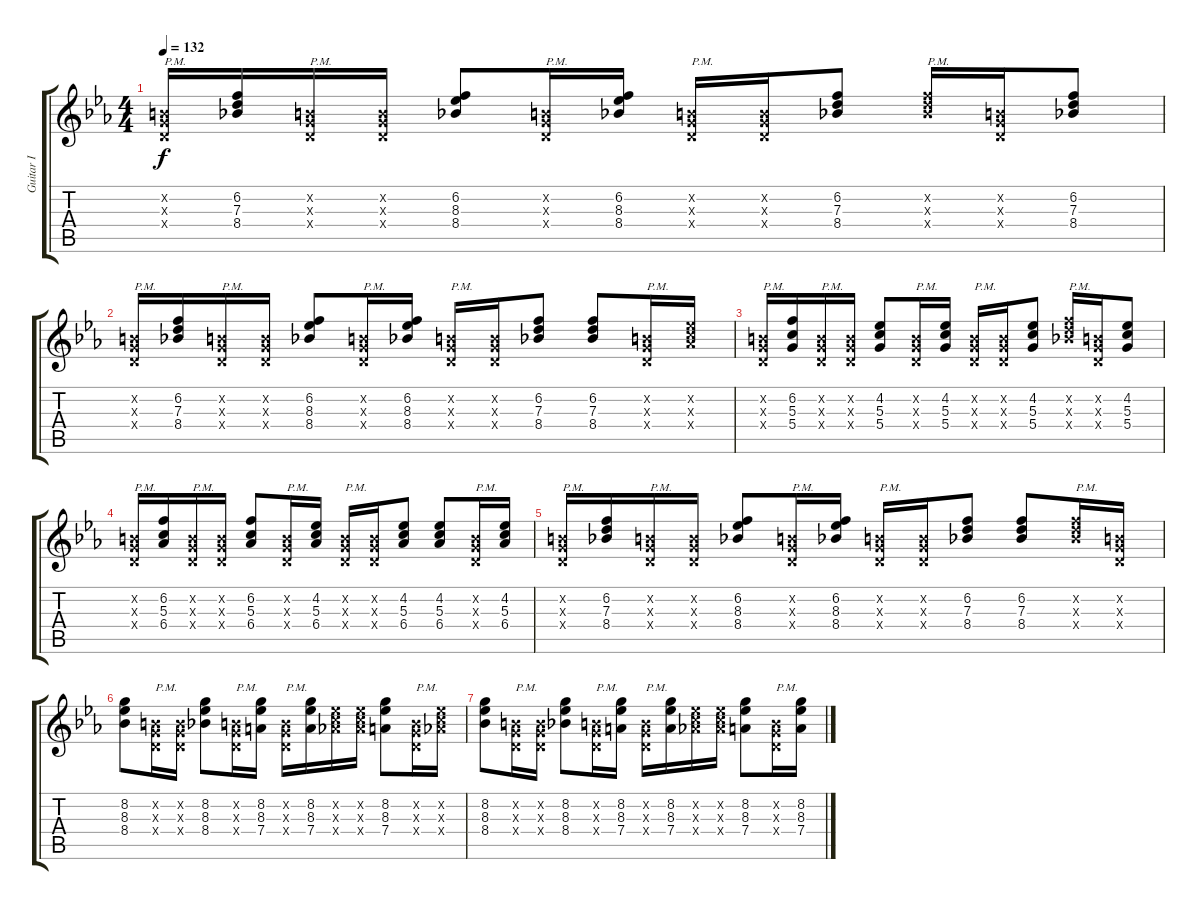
\track ("Guitar I" "Guitar I") {instrument overdrivenguitar}
\staff {score tabs}
\tuning (E4 B3 G3 D3 A2 E2) {hide}
\ts (4 4)
\tempo 132
\clef g2
\ks eb
(0.2{x} 0.3{x} 0.4{x}).16{txt "P.M." dy f} (6.2 7.3 8.4).16 (0.2{x} 0.3{x} 0.4{x}).16{txt "P.M."} (0.2{x} 0.3{x} 0.4{x}).16 (6.2 8.3 8.4).8 (0.2{x} 0.3{x} 0.4{x}).16{txt "P.M."} (6.2 8.3 8.4).16 (0.2{x} 0.3{x} 0.4{x}).16{txt "P.M."} (0.2{x} 0.3{x} 0.4{x}).16 (6.2 7.3 8.4).8 (6.2{x} 7.3{x} 8.4{x}).16{txt "P.M."} (0.2{x} 0.3{x} 0.4{x}).16 (6.2 7.3 8.4).8 |
(0.2{x} 0.3{x} 0.4{x}).16{txt "P.M."} (6.2 7.3 8.4).16 (0.2{x} 0.3{x} 0.4{x}).16{txt "P.M."} (0.2{x} 0.3{x} 0.4{x}).16 (6.2 8.3 8.4).8 (0.2{x} 0.3{x} 0.4{x}).16{txt "P.M."} (6.2 8.3 8.4).16 (0.2{x} 0.3{x} 0.4{x}).16{txt "P.M."} (0.2{x} 0.3{x} 0.4{x}).16 (6.2 7.3 8.4).8 (6.2 7.3 8.4).8 (0.2{x} 0.3{x} 0.4{x}).16{txt "P.M."} (4.2{x} 5.3{x} 6.4{x}).16 |
(0.2{x} 0.3{x} 0.4{x}).16{txt "P.M."} (6.2 5.3 5.4).16 (0.2{x} 0.3{x} 0.4{x}).16{txt "P.M."} (0.2{x} 0.3{x} 0.4{x}).16 (4.2 5.3 5.4).8 (0.2{x} 0.3{x} 0.4{x}).16{txt "P.M."} (4.2 5.3 5.4).16 (0.2{x} 0.3{x} 0.4{x}).16{txt "P.M."} (0.2{x} 0.3{x} 0.4{x}).16 (4.2 5.3 5.4).8 (6.2{x} 7.3{x} 8.4{x}).16{txt "P.M."} (0.2{x} 0.3{x} 0.4{x}).16 (4.2 5.3 5.4).8 |
(0.2{x} 0.3{x} 0.4{x}).16{txt "P.M."} (6.2 5.3 6.4).16 (0.2{x} 0.3{x} 0.4{x}).16{txt "P.M."} (0.2{x} 0.3{x} 0.4{x}).16 (6.2 5.3 6.4).8 (0.2{x} 0.3{x} 0.4{x}).16{txt "P.M."} (4.2 5.3 6.4).16 (0.2{x} 0.3{x} 0.4{x}).16{txt "P.M."} (0.2{x} 0.3{x} 0.4{x}).16 (4.2 5.3 6.4).8 (4.2 5.3 6.4).8 (0.2{x} 0.3{x} 0.4{x}).16{txt "P.M."} (4.2 5.3 6.4).16 |
(0.2{x} 0.3{x} 0.4{x}).16{txt "P.M."} (6.2 7.3 8.4).16 (0.2{x} 0.3{x} 0.4{x}).16{txt "P.M."} (0.2{x} 0.3{x} 0.4{x}).16 (6.2 8.3 8.4).8 (0.2{x} 0.3{x} 0.4{x}).16{txt "P.M."} (6.2 8.3 8.4).16 (0.2{x} 0.3{x} 0.4{x}).16{txt "P.M."} (0.2{x} 0.3{x} 0.4{x}).16 (6.2 7.3 8.4).8 (6.2 7.3 8.4).8 (6.2{x} 7.3{x} 8.4{x}).16{txt "P.M."} (0.2{x} 0.3{x} 0.4{x}).16 |
(8.2 8.3 8.4).8 (0.2{x} 0.3{x} 0.4{x}).16{txt "P.M."} (0.2{x} 0.3{x} 0.4{x}).16 (8.2 8.3 8.4).8 (0.2{x} 0.3{x} 0.4{x}).16{txt "P.M."} (8.2 8.3 7.4).16 (0.2{x} 0.3{x} 0.4{x}).16{txt "P.M."} (8.2 8.3 7.4).16 (4.2{x} 5.3{x} 6.4{x}).16 (4.2{x} 5.3{x} 6.4{x}).16 (8.2 8.3 7.4).8 (0.2{x} 0.3{x} 0.4{x}).16{txt "P.M."} (4.2{x} 5.3{x} 6.4{x}).16 |
(8.2 8.3 8.4).8 (0.2{x} 0.3{x} 0.4{x}).16{txt "P.M."} (0.2{x} 0.3{x} 0.4{x}).16 (8.2 8.3 8.4).8 (0.2{x} 0.3{x} 0.4{x}).16{txt "P.M."} (8.2 8.3 7.4).16 (0.2{x} 0.3{x} 0.4{x}).16{txt "P.M."} (8.2 8.3 7.4).16 (4.2{x} 5.3{x} 6.4{x}).16 (4.2{x} 5.3{x} 6.4{x}).16 (8.2 8.3 7.4).8 (0.2{x} 0.3{x} 0.4{x}).16{txt "P.M."} (8.2 8.3 7.4).16
